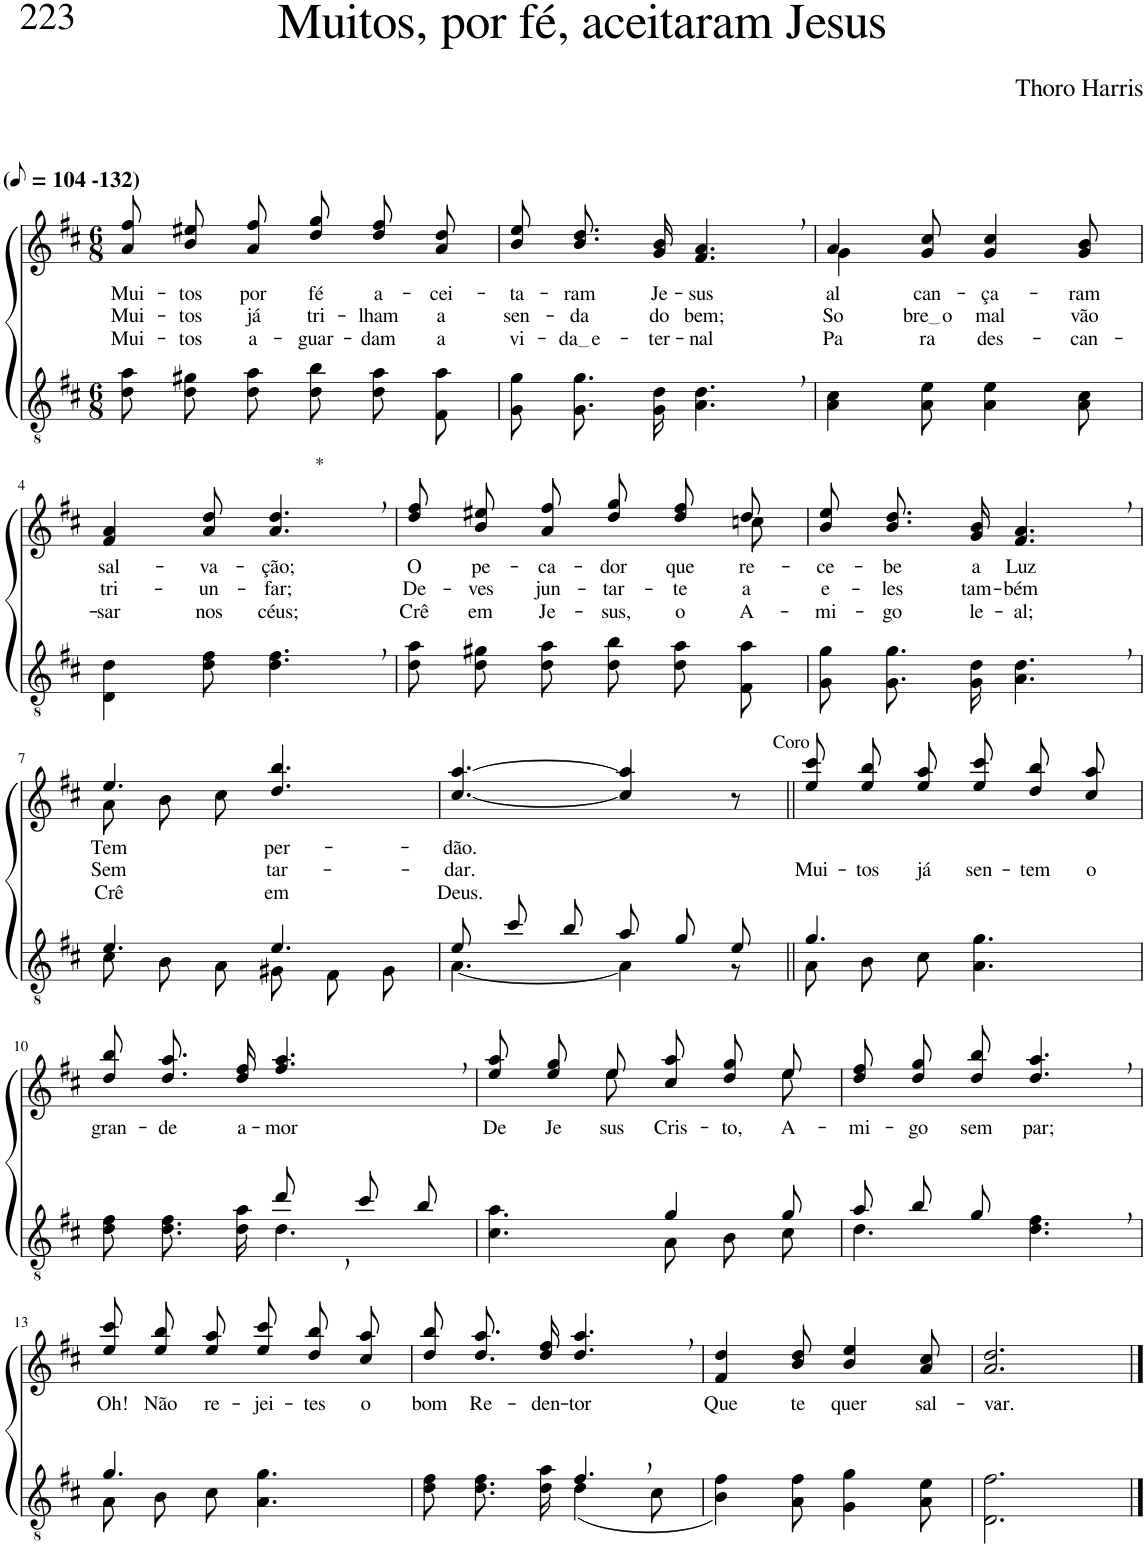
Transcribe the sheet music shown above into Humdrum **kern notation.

**kern	**kern	**text	**text	**text
*part2	*part1	*part1	*part1	*part1
*staff2	*staff1	*staff1	*staff1	*staff1
*I"Parte III e IV	*I"Parte I e II	*	*	*
*clefGv2	*clefG2	*	*	*
*Trd5c9	*Trd5c9	*	*	*
*k[f#c#]	*k[f#c#]	*	*	*
*M6/8	*M6/8	*	*	*
*MM52	*MM52	*	*	*
=1	=1	=1	=1	=1
!	!LO:TX:a:B:t=(	!	!	!
!	!LO:TX:a:B:t=-132)	!	!	!
!	!	!LO:LY:b	!LO:LY:b	!LO:LY:b
8d\ 8a\L	8a\ 8ff#\L	Mui-	Mui-	Mui-
!	!	!LO:LY:b	!LO:LY:b	!LO:LY:b
8d\ 8g#X\	8b\ 8ee#X\	-tos	-tos	-tos
!	!	!LO:LY:b	!LO:LY:b	!LO:LY:b
8d\ 8a\J	8a\ 8ff#\J	por	já	a-
!	!	!LO:LY:b	!LO:LY:b	!LO:LY:b
8d\ 8b\L	8dd\ 8gg\L	fé	tri-	-guar-
!	!	!LO:LY:b	!LO:LY:b	!LO:LY:b
8d\ 8a\	8dd\ 8ff#\	a-	-lham	-dam
!	!	!LO:LY:b	!LO:LY:b	!LO:LY:b
8F#\ 8a\J	8a\ 8dd\J	-cei-	a	a
=2	=2	=2	=2	=2
!	!	!LO:LY:b	!LO:LY:b	!LO:LY:b
8G\ 8g\L	8b\ 8ee\L	-ta-	sen-	vi-
!	!	!LO:LY:b	!LO:LY:b	!LO:LY:b
8.G\ 8.g\	8.b\ 8.dd\	-ram	-da	da e
!	!	!LO:LY:b	!LO:LY:b	!LO:LY:b
16G\ 16d\Jk	16g\ 16b\Jk	Je-	do	-ter-
!	!	!LO:LY:b	!LO:LY:b	!LO:LY:b
4.A\, 4.d\,	4.f#/, 4.a/,	-sus	bem;	-nal
=3	=3	=3	=3	=3
*	*^	*	*	*
!	!	!	!LO:LY:b	!LO:LY:b	!LO:LY:b
4A\ 4c#\	4a/	4g\	al-	So-	Pa-
!	!	!	!LO:LY:b	!LO:LY:b	!LO:LY:b
8A\ 8e\	8g/ 8cc#/	2ryy	-can-	bre o	-ra
!	!	!	!LO:LY:b	!LO:LY:b	!LO:LY:b
4A\ 4e\	4g/ 4cc#/	.	-ça-	mal	des-
!	!	!	!LO:LY:b	!LO:LY:b	!LO:LY:b
8A\ 8c#\	8g/ 8b/	.	-ram	vão	-can-
*	*v	*v	*	*	*
!!LO:LB:g=z
=4	=4	=4	=4	=4
!	!	!LO:LY:b	!LO:LY:b	!LO:LY:b
4D\ 4d\	4f#/ 4a/	sal-	tri-	-sar
!	!	!LO:LY:b	!LO:LY:b	!LO:LY:b
8d\ 8f#\	8a/ 8dd/	-va-	-un-	nos
!	!LO:TX:a:t=*	!	!	!
!	!	!LO:LY:b	!LO:LY:b	!LO:LY:b
4.d\, 4.f#\,	4.a/, 4.dd/,	-ção;	-far;	céus;
=5	=5	=5	=5	=5
!	!	!LO:LY:b	!LO:LY:b	!LO:LY:b
*	*^	*	*	*
8d\ 8a\L	8dd\ 8ff#\L	8ryy	O	De-	Crê
!	!	!	!LO:LY:b	!LO:LY:b	!LO:LY:b
*	*v	*v	*	*	*
8d\ 8g#X\	8b\ 8ee#X\	pe-	-ves	em
!	!	!LO:LY:b	!LO:LY:b	!LO:LY:b
8d\ 8a\J	8a\ 8ff#\J	-ca-	jun-	Je-
!	!	!LO:LY:b	!LO:LY:b	!LO:LY:b
8d\ 8b\L	8dd\ 8gg\L	-dor	-tar-	-sus,
!	!	!LO:LY:b	!LO:LY:b	!LO:LY:b
8d\ 8a\	8dd\ 8ff#\	que	-te	o
*	*^	*	*	*
!	!	!	!LO:LY:b	!LO:LY:b	!LO:LY:b
8F#\ 8a\J	8dd\J	8ccn\	re-	a	A-
=6	=6	=6	=6	=6	=6
!	!	!	!LO:LY:b	!LO:LY:b	!LO:LY:b
*	*v	*v	*	*	*
8G\ 8g\L	8b\ 8ee\L	-ce-	e-	-mi-
!	!	!LO:LY:b	!LO:LY:b	!LO:LY:b
8.G\ 8.g\	8.b\ 8.dd\	-be	-les	-go
!	!	!LO:LY:b	!LO:LY:b	!LO:LY:b
16G\ 16d\Jk	16g\ 16b\Jk	a	tam-	le-
!	!	!LO:LY:b	!LO:LY:b	!LO:LY:b
4.A\, 4.d\,	4.f#/, 4.a/,	Luz	-bém	-al;
!!LO:LB:g=z
=7	=7	=7	=7	=7
*^	*^	*	*	*
!	!	!	!	!LO:LY:b	!LO:LY:b	!LO:LY:b
4.e/	8c#\L	4.ee/	8a\L	Tem	Sem	Crê
.	8B\	.	8b\	.	.	.
.	8A\J	.	8cc#\J	.	.	.
!	!	!	!	!LO:LY:b	!LO:LY:b	!LO:LY:b
4.e/	8G#X\L	4.dd/ 4.bb/	4.ryy	per-	-tar-	em
.	8F#\	.	.	.	.	.
.	8G#\J	.	.	.	.	.
*	*	*v	*v	*	*	*
=8	=8	=8	=8	=8	=8
!	!	!	!LO:LY:b	!LO:LY:b	!LO:LY:b
8e/L	[4.A\	[4.cc#/ [4.aa/	-dão.	-dar.	Deus.
8cc#/	.	.	.	.	.
8b/J	.	.	.	.	.
8a/L	4A\]	4cc#/] 4aa/]	.	.	.
8g/	.	.	.	.	.
!	!	!LO:TX:a:t=Coro	!	!	!
8e/J	8r	8r	.	.	.
=9||	=9||	=9||	=9||	=9||	=9||
!	!	!	!	!LO:LY:b	!
4.g/	8A\L	8ee\ 8ccc#\L	.	Mui-	.
!	!	!	!	!LO:LY:b	!
.	8B\	8ee\ 8bb\	.	-tos	.
!	!	!	!	!LO:LY:b	!
.	8c#\J	8ee\ 8aa\J	.	já	.
!	!	!	!	!LO:LY:b	!
4.ryy	4.A\ 4.g\	8ee\ 8ccc#\L	.	sen-	.
!	!	!	!	!LO:LY:b	!
.	.	8dd\ 8bb\	.	-tem	.
!	!	!	!	!LO:LY:b	!
.	.	8cc#\ 8aa\J	.	o	.
!!LO:LB:g=z
=10	=10	=10	=10	=10	=10
!	!	!	!LO:LY:b	!	!
4.ryy	8d\ 8f#\L	8dd\ 8bb\L	gran-	.	.
!	!	!	!LO:LY:b	!	!
.	8.d\ 8.f#\	8.dd\ 8.aa\	-de	.	.
!	!	!	!LO:LY:b	!	!
.	16d\ 16a\Jk	16dd\ 16ff#\Jk	a-	.	.
!	!	!	!LO:LY:b	!	!
8dd,/L	4.d\	4.ff#/, 4.aa/,	-mor	.	.
8cc#/	.	.	.	.	.
8b/J	.	.	.	.	.
=11	=11	=11	=11	=11	=11
!	!	!	!LO:LY:b	!	!
*	*	*^	*	*	*
4.ryy	4.c#\ 4.a\	8ee\ 8aa\L	4ryy	De	.	.
!	!	!	!	!LO:LY:b	!	!
.	.	8ee\ 8gg\	.	Je-	.	.
!	!	!	!	!LO:LY:b	!	!
.	.	8ee\J	8ee\	-sus	.	.
!	!	!	!	!LO:LY:b	!	!
4g/	8A\L	8cc#\ 8aa\L	4ryy	Cris-	.	.
!	!	!	!	!LO:LY:b	!	!
.	8B\	8dd\ 8gg\	.	-to,	.	.
!	!	!	!	!LO:LY:b	!	!
8g/	8c#\J	8ee\J	8ee\	A-	.	.
=12	=12	=12	=12	=12	=12	=12
!	!	!	!	!LO:LY:b	!	!
*	*	*v	*v	*	*	*
8a/L	4.d\	8dd\ 8ff#\L	-mi-	.	.
!	!	!	!LO:LY:b	!	!
8b/	.	8dd\ 8gg\	-go	.	.
!	!	!	!LO:LY:b	!	!
8g/J	.	8dd\ 8bb\J	sem	.	.
!	!	!	!LO:LY:b	!	!
4.ryy	4.d\ 4.f#\	4.dd/, 4.aa/,	par;	.	.
!!LO:LB:g=z
=13	=13	=13	=13	=13	=13
!	!	!	!LO:LY:b	!	!
4.g/	8A\L	8ee\ 8ccc#\L	Oh!	.	.
!	!	!	!LO:LY:b	!	!
.	8B\	8ee\ 8bb\	Não	.	.
!	!	!	!LO:LY:b	!	!
.	8c#\J	8ee\ 8aa\J	re-	.	.
!	!	!	!LO:LY:b	!	!
4.ryy	4.A\ 4.g\	8ee\ 8ccc#\L	-jei-	.	.
!	!	!	!LO:LY:b	!	!
.	.	8dd\ 8bb\	-tes	.	.
!	!	!	!LO:LY:b	!	!
.	.	8cc#\ 8aa\J	o	.	.
=14	=14	=14	=14	=14	=14
!	!	!	!LO:LY:b	!	!
*	*	*^	*	*	*
4.ryy	8d\ 8f#\L	8dd\ 8bb\L	8ryy	bom	.	.
!	!	!	!	!LO:LY:b	!	!
.	8.d\ 8.f#\	8.aa\	4.dd/	Re-	.	.
!	!	!	!	!LO:LY:b	!	!
.	16d\ 16a\Jk	16dd\ 16ff#\Jk	.	-den-	.	.
!	!	!	!	!LO:LY:b	!	!
4.f#,/	(4d\	4.dd/, 4.aa/,	.	-tor	.	.
.	.	.	4ryy	.	.	.
.	8c#\	.	.	.	.	.
*	*	*v	*v	*	*	*
=15	=15	=15	=15	=15	=15
!	!	!	!LO:LY:b	!	!
*v	*v	*	*	*	*
4B\ 4f#\)	4f#/ 4dd/	Que	.	.
!	!	!LO:LY:b	!	!
8A\ 8f#\	8b/ 8dd/	te	.	.
!	!	!LO:LY:b	!	!
4G\ 4g\	4b/ 4ee/	quer	.	.
!	!	!LO:LY:b	!	!
8A\ 8e\	8a/ 8cc#/	sal-	.	.
=16	=16	=16	=16	=16
!	!	!LO:LY:b	!	!
2.D\ 2.f#\	2.a/ 2.dd/	-var.-	.	.
==	==	==	==	==
*-	*-	*-	*-	*-
